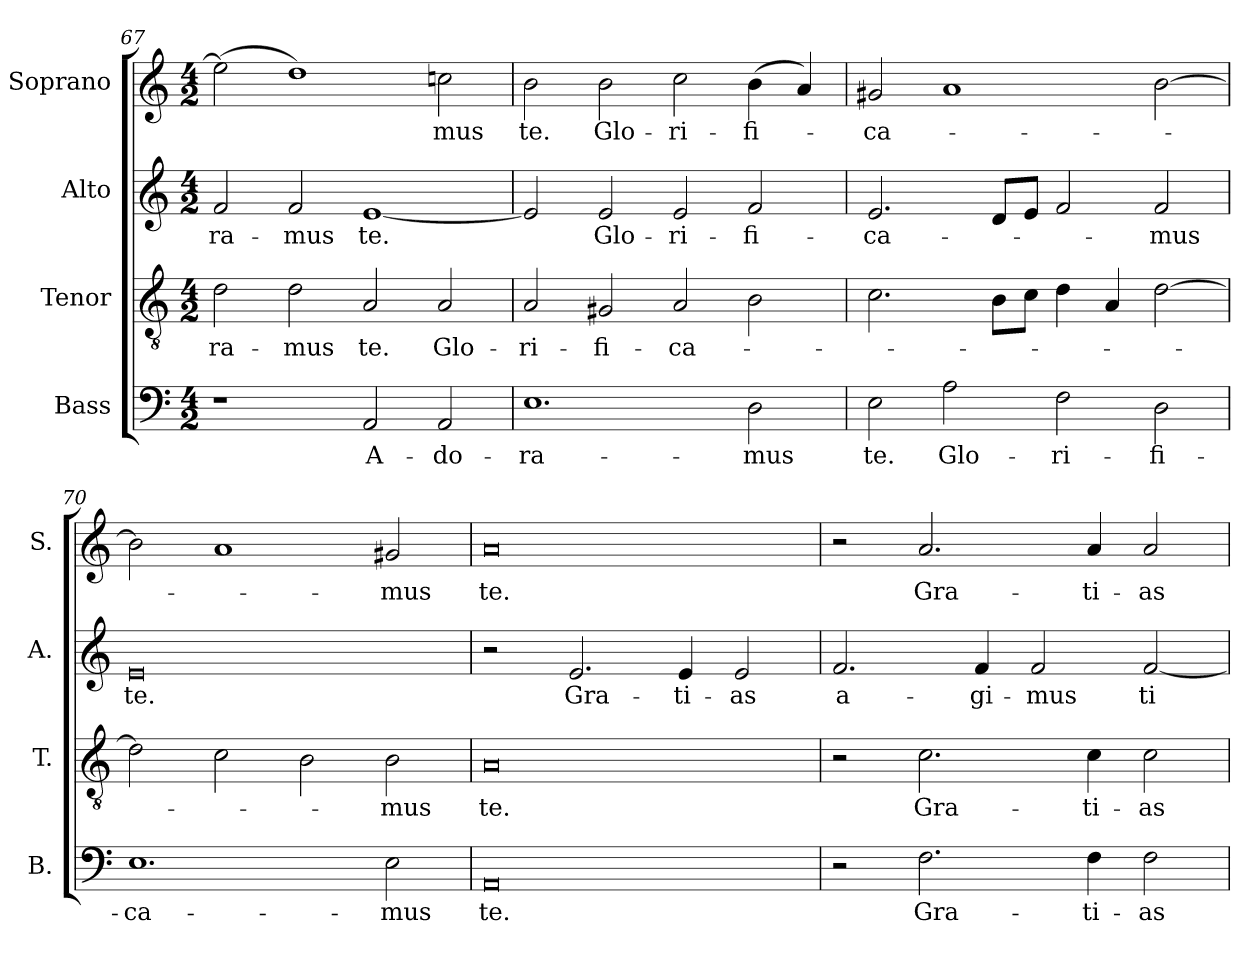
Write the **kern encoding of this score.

**kern	**text	**kern	**text	**kern	**text	**kern	**text
*part4	*part4	*part3	*part3	*part2	*part2	*part1	*part1
*staff4	*staff4	*staff3	*staff3	*staff2	*staff2	*staff1	*staff1
*I"Bass	*	*I"Tenor	*	*I"Alto	*	*I"Soprano	*
*I'B.	*	*I'T.	*	*I'A.	*	*I'S.	*
*clefF4	*	*clefGv2	*	*clefG2	*	*clefG2	*
*	*	*ITrd7c12	*	*	*	*	*
*k[]	*	*k[]	*	*k[]	*	*k[]	*
*C:	*	*C:	*	*C:	*	*C:	*
*M4/2	*	*M4/2	*	*M4/2	*	*M4/2	*
=67	=67	=67	=67	=67	=67	=67	=67
!	!	!	!LO:LY:b:color=#000000	!	!	!	!
!	!	!	!	!	!LO:LY:b:color=#000000	!	!
1r	.	2Di\	-ra-	2fi/	-ra-	(2eei\]	.
!	!	!	!LO:LY:b:color=#000000	!	!	!	!
!	!	!	!	!	!LO:LY:b:color=#000000	!	!
.	.	2Di\	-mus	2fi/	-mus	1ddi)	.
!	!LO:LY:b:color=#000000	!	!	!	!	!	!
!	!	!	!LO:LY:b:color=#000000	!	!	!	!
!	!	!	!	!	!LO:LY:b:color=#000000	!	!
2AAi/	A-	2AAi/	te.	[1ei	te.	.	.
!	!LO:LY:b:color=#000000	!	!	!	!	!	!
!	!	!	!LO:LY:b:color=#000000	!	!	!	!
!	!	!	!	!	!	!	!LO:LY:b:color=#000000
2AAi/	-do-	2AAi/	Glo-	.	.	2ccni\	-mus
=68	=68	=68	=68	=68	=68	=68	=68
!	!LO:LY:b:color=#000000	!	!	!	!	!	!
!	!	!	!LO:LY:b:color=#000000	!	!	!	!
!	!	!	!	!	!	!	!LO:LY:b:color=#000000
1.Ei	-ra-	2AAi/	-ri-	2ei/]	.	2bi\	te.
!	!	!	!LO:LY:b:color=#000000	!	!	!	!
!	!	!	!	!	!LO:LY:b:color=#000000	!	!
!	!	!	!	!	!	!	!LO:LY:b:color=#000000
.	.	2GG#Xi/	-fi-	2ei/	Glo-	2bi\	Glo-
!	!	!	!LO:LY:b:color=#000000	!	!	!	!
!	!	!	!	!	!LO:LY:b:color=#000000	!	!
!	!	!	!	!	!	!	!LO:LY:b:color=#000000
.	.	2AAi/	-ca-	2ei/	-ri-	2cci\	-ri-
!	!LO:LY:b:color=#000000	!	!	!	!	!	!
!	!	!	!	!	!LO:LY:b:color=#000000	!	!
!	!	!	!	!	!	!	!LO:LY:b:color=#000000
2Di\	-mus	2BBi\	.	2fi/	-fi-	(4bi\	-fi-
.	.	.	.	.	.	4ai/)	.
!!LO:LB:g=z
=69	=69	=69	=69	=69	=69	=69	=69
!	!LO:LY:b:color=#000000	!	!	!	!	!	!
!	!	!	!	!	!LO:LY:b:color=#000000	!	!
!	!	!	!	!	!	!	!LO:LY:b:color=#000000
2Ei\	te.	2.Ci\	.	2.ei/	-ca-	2g#Xi/	-ca-
!	!LO:LY:b:color=#000000	!	!	!	!	!	!
2Ai\	Glo-	.	.	.	.	1ai	.
.	.	8BBi\L	.	8di/L	.	.	.
.	.	8Ci\J	.	8ei/J	.	.	.
!	!LO:LY:b:color=#000000	!	!	!	!	!	!
2Fi\	-ri-	4Di\	.	2fi/	.	.	.
.	.	4AAi/	.	.	.	.	.
!	!LO:LY:b:color=#000000	!	!	!	!	!	!
!	!	!	!	!	!LO:LY:b:color=#000000	!	!
2Di\	-fi-	[2Di\	.	2fi/	-mus	[2bi\	.
=70	=70	=70	=70	=70	=70	=70	=70
!	!LO:LY:b:color=#000000	!	!	!	!	!	!
!	!	!	!	!	!LO:LY:b:color=#000000	!	!
1.Ei	-ca-	2Di\]	.	0ei	te.	2bi\]	.
.	.	2Ci\	.	.	.	1ai	.
.	.	2BBi\	.	.	.	.	.
!	!LO:LY:b:color=#000000	!	!	!	!	!	!
!	!	!	!LO:LY:b:color=#000000	!	!	!	!
!	!	!	!	!	!	!	!LO:LY:b:color=#000000
2Ei\	-mus	2BBi\	-mus	.	.	2g#Xi/	-mus
=71	=71	=71	=71	=71	=71	=71	=71
!	!LO:LY:b:color=#000000	!	!	!	!	!	!
!	!	!	!LO:LY:b:color=#000000	!	!	!	!
!	!	!	!	!	!	!	!LO:LY:b:color=#000000
0AAi	te.	0AAi	te.	2r	.	0ai	te.
!	!	!	!	!	!LO:LY:b:color=#000000	!	!
.	.	.	.	2.ei/	Gra-	.	.
!	!	!	!	!	!LO:LY:b:color=#000000	!	!
.	.	.	.	4ei/	-ti-	.	.
!	!	!	!	!	!LO:LY:b:color=#000000	!	!
.	.	.	.	2ei/	-as	.	.
=72	=72	=72	=72	=72	=72	=72	=72
!	!	!	!	!	!LO:LY:b:color=#000000	!	!
2r	.	2r	.	2.fi/	a-	2r	.
!	!LO:LY:b:color=#000000	!	!	!	!	!	!
!	!	!	!LO:LY:b:color=#000000	!	!	!	!
!	!	!	!	!	!	!	!LO:LY:b:color=#000000
2.Fi\	Gra-	2.Ci\	Gra-	.	.	2.ai/	Gra-
!	!	!	!	!	!LO:LY:b:color=#000000	!	!
.	.	.	.	4fi/	-gi-	.	.
!	!	!	!	!	!LO:LY:b:color=#000000	!	!
.	.	.	.	2fi/	-mus	.	.
!	!LO:LY:b:color=#000000	!	!	!	!	!	!
!	!	!	!LO:LY:b:color=#000000	!	!	!	!
!	!	!	!	!	!	!	!LO:LY:b:color=#000000
4Fi\	-ti-	4Ci\	-ti-	.	.	4ai/	-ti-
!	!LO:LY:b:color=#000000	!	!	!	!	!	!
!	!	!	!LO:LY:b:color=#000000	!	!	!	!
!	!	!	!	!	!LO:LY:b:color=#000000	!	!
!	!	!	!	!	!	!	!LO:LY:b:color=#000000
2Fi\	-as	2Ci\	-as	[2fi/	ti-	2ai/	-as
=	=	=	=	=	=	=	=
*-	*-	*-	*-	*-	*-	*-	*-
